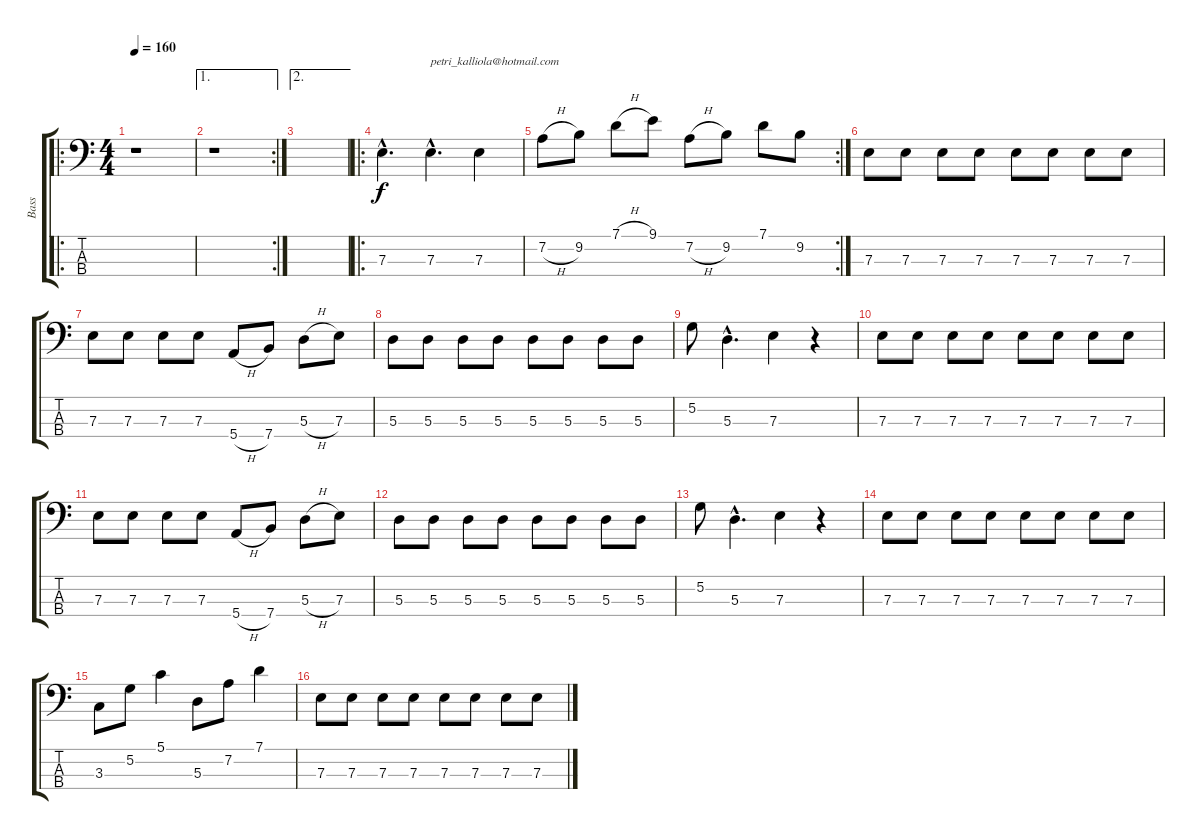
\track ("Bass" "Bass") {instrument electricbassfinger}
\staff {score tabs}
\tuning (G2 D2 A1 E1) {hide}
\ro
\ts (4 4)
\tempo 160
\clef f4
\ks c
r.1{dy f instrument electricbassfinger} |
\ae 1
\rc 2
r.1 |
\ae 2
|
\ro
7.3{hac}.4{d} 7.3{hac}.4{d txt "petri_kalliola@hotmail.com"} 7.3.4 |
\rc 2
7.2{h}.8 9.2.8 7.1{h}.8 9.1.8 7.2{h}.8 9.2.8 7.1.8 9.2.8 |
7.3.8 7.3.8 7.3.8 7.3.8 7.3.8 7.3.8 7.3.8 7.3.8 |
7.3.8 7.3.8 7.3.8 7.3.8 5.4{h}.8 7.4.8 5.3{h}.8 7.3.8 |
5.3.8 5.3.8 5.3.8 5.3.8 5.3.8 5.3.8 5.3.8 5.3.8 |
5.2.8 5.3{hac}.4{d} 7.3.4 r.4 |
7.3.8 7.3.8 7.3.8 7.3.8 7.3.8 7.3.8 7.3.8 7.3.8 |
7.3.8 7.3.8 7.3.8 7.3.8 5.4{h}.8 7.4.8 5.3{h}.8 7.3.8 |
5.3.8 5.3.8 5.3.8 5.3.8 5.3.8 5.3.8 5.3.8 5.3.8 |
5.2.8 5.3{hac}.4{d} 7.3.4 r.4 |
7.3.8 7.3.8 7.3.8 7.3.8 7.3.8 7.3.8 7.3.8 7.3.8 |
3.3.8 5.2.8 5.1.4 5.3.8 7.2.8 7.1.4 |
7.3.8 7.3.8 7.3.8 7.3.8 7.3.8 7.3.8 7.3.8 7.3.8
